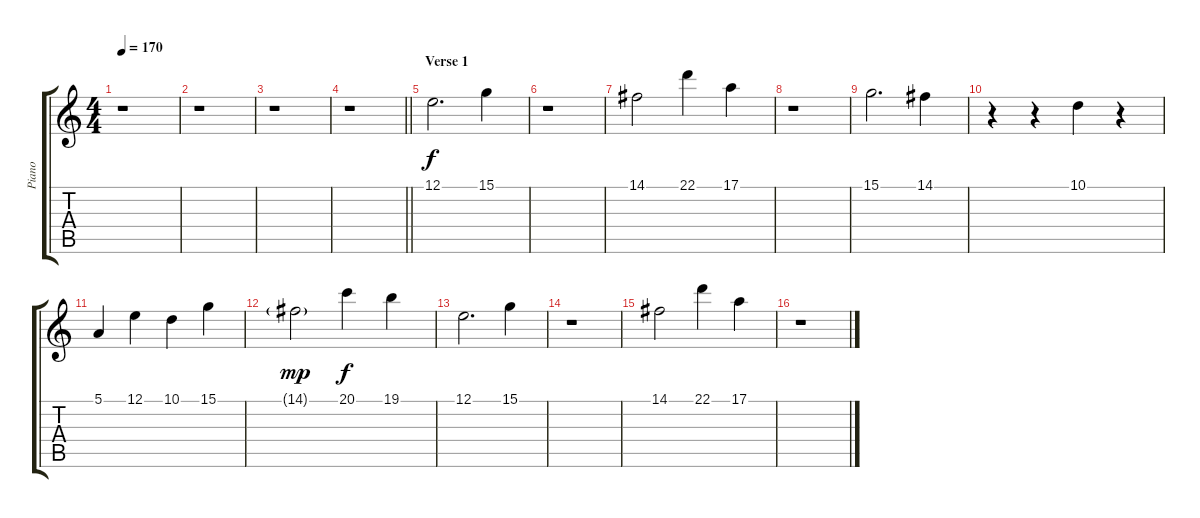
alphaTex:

\track ("Piano" "Piano") {instrument brightacousticpiano}
\staff {score tabs}
\tuning (E4 B3 G3 D3 A2 E2) {hide}
\ts (4 4)
\tempo 170
\clef g2
\ks c
r.1{dy f} |
r.1 |
r.1 |
\barLineRight lightlight
r.1 |
\section ("" "Verse 1")
12.1.2{d} 15.1.4 |
r.1 |
14.1.2 22.1.4 17.1.4 |
r.1 |
15.1.2{d} 14.1.4 |
r.4 r.4 10.1.4 r.4 |
5.1.4 12.1.4 10.1.4 15.1.4 |
14.1{g}.2{dy mp} 20.1.4{dy f} 19.1.4 |
12.1.2{d} 15.1.4 |
r.1 |
14.1.2 22.1.4 17.1.4 |
r.1
